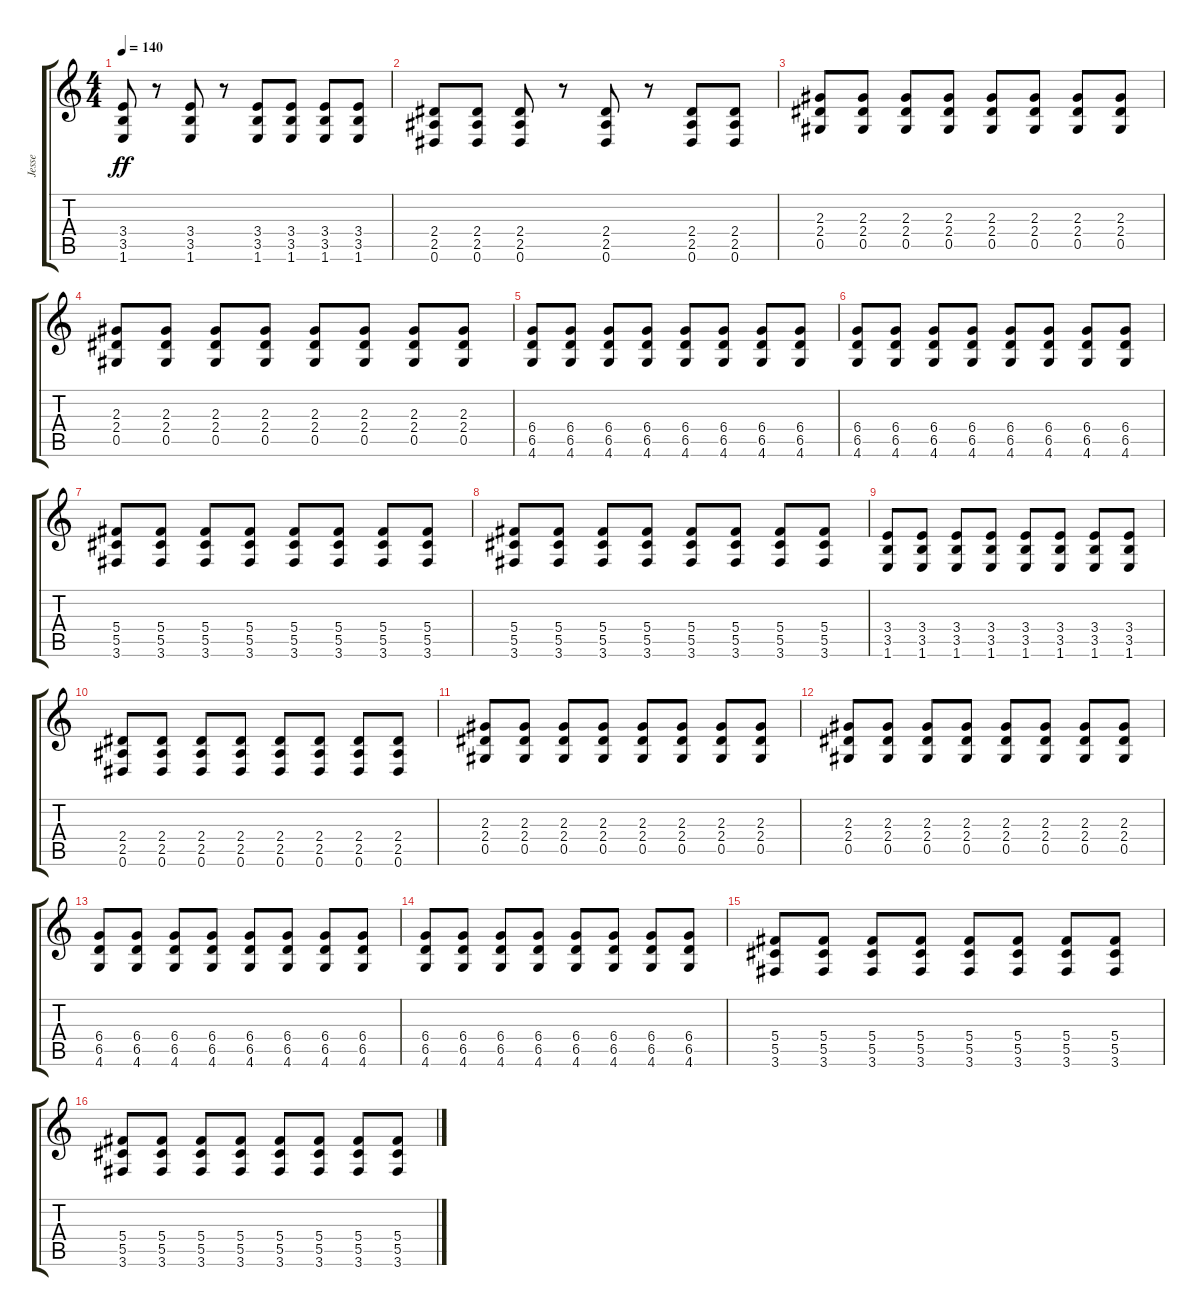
\track ("Jesse" "Jesse") {instrument overdrivenguitar}
\staff {score tabs}
\tuning (Eb4 Bb3 Gb3 Db3 Ab2 Eb2) {hide}
\ts (4 4)
\tempo 140
\clef g2
\ks c
(3.4 3.5 1.6).8{dy ff} r.8 (3.4 3.5 1.6).8 r.8 (3.4 3.5 1.6).8 (3.4 3.5 1.6).8 (3.4 3.5 1.6).8 (3.4 3.5 1.6).8 |
(2.4 2.5 0.6).8 (2.4 2.5 0.6).8 (2.4 2.5 0.6).8 r.8 (2.4 2.5 0.6).8 r.8 (2.4 2.5 0.6).8 (2.4 2.5 0.6).8 |
(2.3 2.4 0.5).8 (2.3 2.4 0.5).8 (2.3 2.4 0.5).8 (2.3 2.4 0.5).8 (2.3 2.4 0.5).8 (2.3 2.4 0.5).8 (2.3 2.4 0.5).8 (2.3 2.4 0.5).8 |
(2.3 2.4 0.5).8 (2.3 2.4 0.5).8 (2.3 2.4 0.5).8 (2.3 2.4 0.5).8 (2.3 2.4 0.5).8 (2.3 2.4 0.5).8 (2.3 2.4 0.5).8 (2.3 2.4 0.5).8 |
(6.4 6.5 4.6).8 (6.4 6.5 4.6).8 (6.4 6.5 4.6).8 (6.4 6.5 4.6).8 (6.4 6.5 4.6).8 (6.4 6.5 4.6).8 (6.4 6.5 4.6).8 (6.4 6.5 4.6).8 |
(6.4 6.5 4.6).8 (6.4 6.5 4.6).8 (6.4 6.5 4.6).8 (6.4 6.5 4.6).8 (6.4 6.5 4.6).8 (6.4 6.5 4.6).8 (6.4 6.5 4.6).8 (6.4 6.5 4.6).8 |
(5.4 5.5 3.6).8 (5.4 5.5 3.6).8 (5.4 5.5 3.6).8 (5.4 5.5 3.6).8 (5.4 5.5 3.6).8 (5.4 5.5 3.6).8 (5.4 5.5 3.6).8 (5.4 5.5 3.6).8 |
(5.4 5.5 3.6).8 (5.4 5.5 3.6).8 (5.4 5.5 3.6).8 (5.4 5.5 3.6).8 (5.4 5.5 3.6).8 (5.4 5.5 3.6).8 (5.4 5.5 3.6).8 (5.4 5.5 3.6).8 |
(3.4 3.5 1.6).8 (3.4 3.5 1.6).8 (3.4 3.5 1.6).8 (3.4 3.5 1.6).8 (3.4 3.5 1.6).8 (3.4 3.5 1.6).8 (3.4 3.5 1.6).8 (3.4 3.5 1.6).8 |
(2.4 2.5 0.6).8 (2.4 2.5 0.6).8 (2.4 2.5 0.6).8 (2.4 2.5 0.6).8 (2.4 2.5 0.6).8 (2.4 2.5 0.6).8 (2.4 2.5 0.6).8 (2.4 2.5 0.6).8 |
(2.3 2.4 0.5).8 (2.3 2.4 0.5).8 (2.3 2.4 0.5).8 (2.3 2.4 0.5).8 (2.3 2.4 0.5).8 (2.3 2.4 0.5).8 (2.3 2.4 0.5).8 (2.3 2.4 0.5).8 |
(2.3 2.4 0.5).8 (2.3 2.4 0.5).8 (2.3 2.4 0.5).8 (2.3 2.4 0.5).8 (2.3 2.4 0.5).8 (2.3 2.4 0.5).8 (2.3 2.4 0.5).8 (2.3 2.4 0.5).8 |
(6.4 6.5 4.6).8 (6.4 6.5 4.6).8 (6.4 6.5 4.6).8 (6.4 6.5 4.6).8 (6.4 6.5 4.6).8 (6.4 6.5 4.6).8 (6.4 6.5 4.6).8 (6.4 6.5 4.6).8 |
(6.4 6.5 4.6).8 (6.4 6.5 4.6).8 (6.4 6.5 4.6).8 (6.4 6.5 4.6).8 (6.4 6.5 4.6).8 (6.4 6.5 4.6).8 (6.4 6.5 4.6).8 (6.4 6.5 4.6).8 |
(5.4 5.5 3.6).8 (5.4 5.5 3.6).8 (5.4 5.5 3.6).8 (5.4 5.5 3.6).8 (5.4 5.5 3.6).8 (5.4 5.5 3.6).8 (5.4 5.5 3.6).8 (5.4 5.5 3.6).8 |
(5.4 5.5 3.6).8 (5.4 5.5 3.6).8 (5.4 5.5 3.6).8 (5.4 5.5 3.6).8 (5.4 5.5 3.6).8 (5.4 5.5 3.6).8 (5.4 5.5 3.6).8 (5.4 5.5 3.6).8
